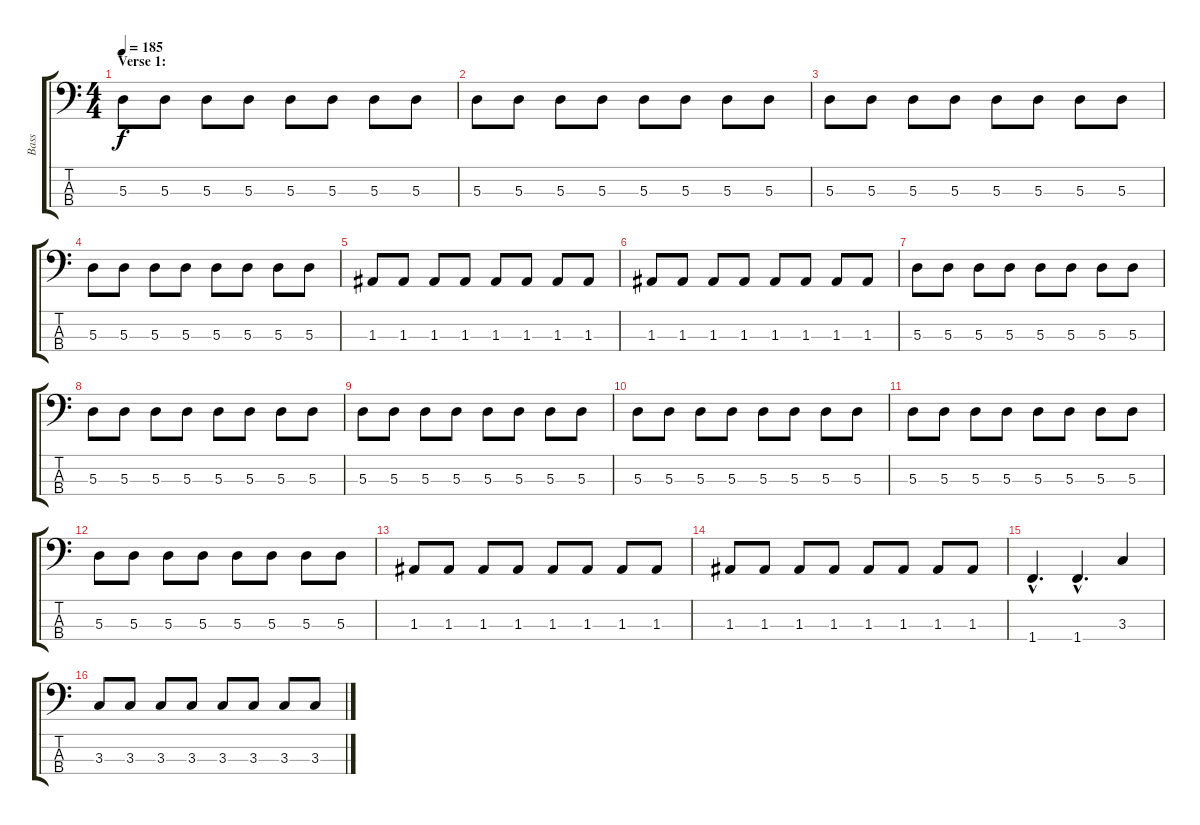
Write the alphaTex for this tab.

\track ("Bass" "Bass") {instrument electricbasspick}
\staff {score tabs}
\tuning (G2 D2 A1 E1) {hide}
\ts (4 4)
\section ("" "Verse 1:")
\tempo 185
\clef f4
\ks c
5.3.8{dy f} 5.3.8 5.3.8 5.3.8 5.3.8 5.3.8 5.3.8 5.3.8 |
5.3.8 5.3.8 5.3.8 5.3.8 5.3.8 5.3.8 5.3.8 5.3.8 |
5.3.8 5.3.8 5.3.8 5.3.8 5.3.8 5.3.8 5.3.8 5.3.8 |
5.3.8 5.3.8 5.3.8 5.3.8 5.3.8 5.3.8 5.3.8 5.3.8 |
1.3.8 1.3.8 1.3.8 1.3.8 1.3.8 1.3.8 1.3.8 1.3.8 |
1.3.8 1.3.8 1.3.8 1.3.8 1.3.8 1.3.8 1.3.8 1.3.8 |
5.3.8 5.3.8 5.3.8 5.3.8 5.3.8 5.3.8 5.3.8 5.3.8 |
5.3.8 5.3.8 5.3.8 5.3.8 5.3.8 5.3.8 5.3.8 5.3.8 |
5.3.8 5.3.8 5.3.8 5.3.8 5.3.8 5.3.8 5.3.8 5.3.8 |
5.3.8 5.3.8 5.3.8 5.3.8 5.3.8 5.3.8 5.3.8 5.3.8 |
5.3.8 5.3.8 5.3.8 5.3.8 5.3.8 5.3.8 5.3.8 5.3.8 |
5.3.8 5.3.8 5.3.8 5.3.8 5.3.8 5.3.8 5.3.8 5.3.8 |
1.3.8 1.3.8 1.3.8 1.3.8 1.3.8 1.3.8 1.3.8 1.3.8 |
1.3.8 1.3.8 1.3.8 1.3.8 1.3.8 1.3.8 1.3.8 1.3.8 |
1.4{hac}.4{d} 1.4{hac}.4{d} 3.3.4 |
3.3.8 3.3.8 3.3.8 3.3.8 3.3.8 3.3.8 3.3.8 3.3.8
